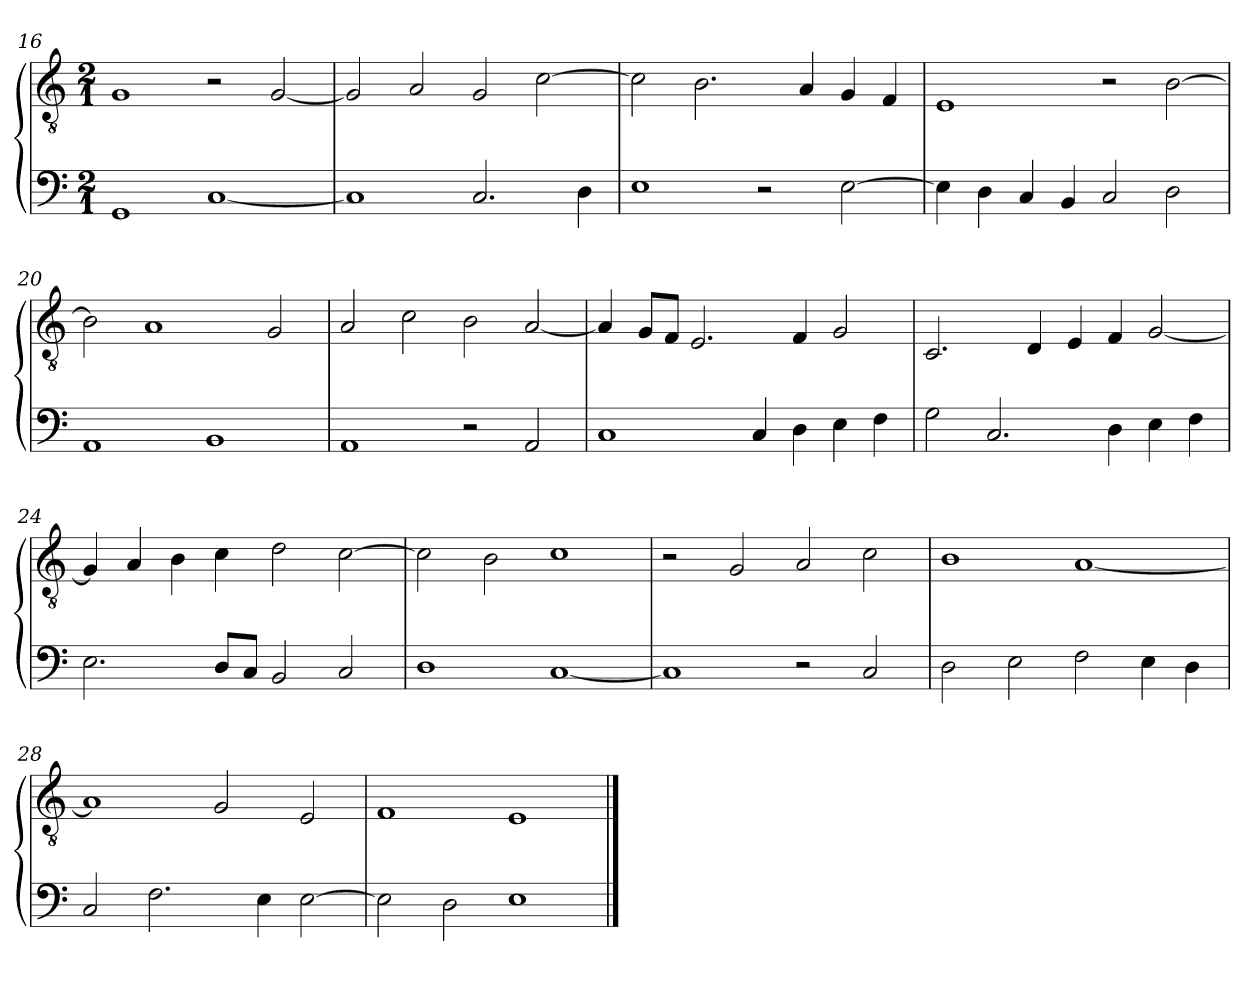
**kern	**kern
*part2	*part1
*staff2	*staff1
*clefF4	*clefGv2
*k[]	*k[]
*M2/1	*M2/1
=16	=16
1GG	1G
[1C	2r
.	[2G
=17	=17
1C]	2G]
.	2A
2.C	2G
.	[2c
4D	.
=18	=18
1E	2c]
.	2.B
2r	.
.	4A
[2E	4G
.	4F
=19	=19
4E]	1E
4D	.
4C	.
4BB	.
2C	2r
2D	[2B
=20	=20
1AA	2B]
.	1A
1BB	.
.	2G
=21	=21
1AA	2A
.	2c
2r	2B
2AA	[2A
=22	=22
1C	4A]
.	8GL
.	8FJ
.	2.E
4C	.
4D	4F
4E	2G
4F	.
=23	=23
2G	2.C
2.C	.
.	4D
.	4E
4D	4F
4E	[2G
4F	.
=24	=24
2.E	4G]
.	4A
.	4B
8DL	4c
8CJ	.
2BB	2d
2C	[2c
=25	=25
1D	2c]
.	2B
[1C	1c
=26	=26
1C]	2r
.	2G
2r	2A
2C	2c
=27	=27
2D	1B
2E	.
2F	[1A
4E	.
4D	.
=28	=28
2C	1A]
2.F	.
.	2G
4E	.
[2E	2E
=29	=29
2E]	1F
2D	.
1E	1E
==	==
*-	*-
